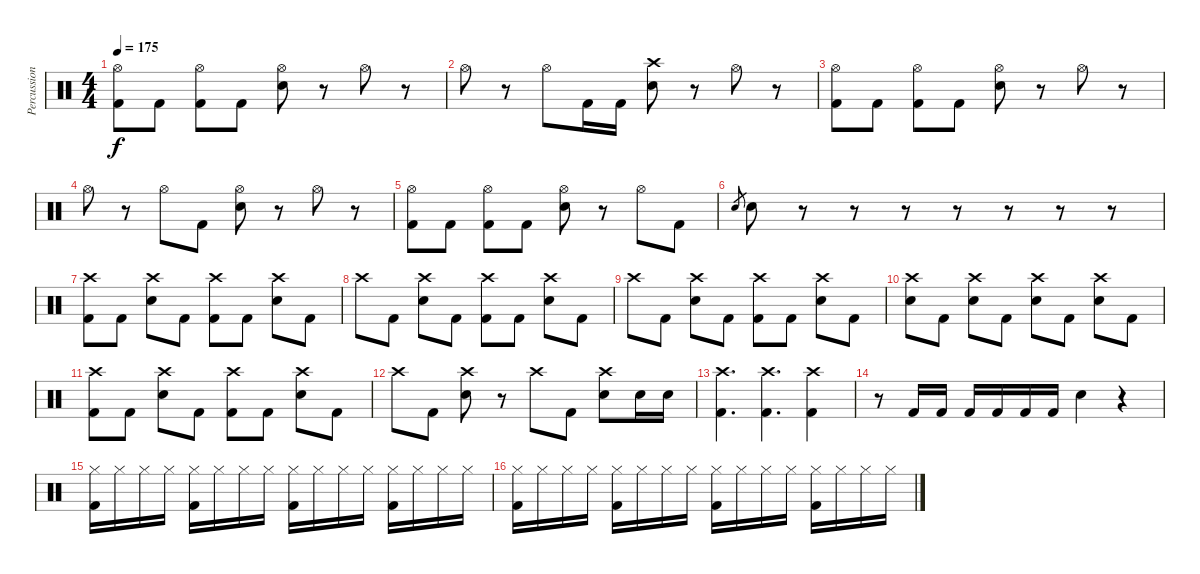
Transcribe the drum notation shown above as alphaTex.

\track ("Percussion" "Percussion") {instrument percussion}
\staff {score}
\articulation defaults
\ts (4 4)
\tempo 175
\clef neutral
\ks c
("Hi-Hat (open)" "Kick (hit) 2").8{dy f} "Kick (hit) 2".8 ("Hi-Hat (open)" "Kick (hit) 2").8 "Kick (hit) 2".8 ("Hi-Hat (open)" "Electric Snare (hit)").8 r.8 "Hi-Hat (open)".8 r.8 |
"Hi-Hat (open)".8 r.8 "Hi-Hat (open)".8 "Kick (hit) 2".16 "Kick (hit) 2".16 ("Crash high (hit)" "Electric Snare (hit)").8 r.8 "Hi-Hat (open)".8 r.8 |
("Hi-Hat (open)" "Kick (hit) 2").8 "Kick (hit) 2".8 ("Hi-Hat (open)" "Kick (hit) 2").8 "Kick (hit) 2".8 ("Hi-Hat (open)" "Electric Snare (hit)").8 r.8 "Hi-Hat (open)".8 r.8 |
"Hi-Hat (open)".8 r.8 "Hi-Hat (open)".8 "Kick (hit) 2".8 ("Hi-Hat (open)" "Electric Snare (hit)").8 r.8 "Hi-Hat (open)".8 r.8 |
("Hi-Hat (open)" "Kick (hit) 2").8 "Kick (hit) 2".8 ("Hi-Hat (open)" "Kick (hit) 2").8 "Kick (hit) 2".8 ("Hi-Hat (open)" "Electric Snare (hit)").8 r.8 "Hi-Hat (open)".8 "Kick (hit) 2".8 |
"Electric Snare (hit)".8{gr} "Electric Snare (hit)".8 r.8 r.8 r.8 r.8 r.8 r.8 r.8 |
("Crash high (hit)" "Kick (hit) 2").8 "Kick (hit) 2".8 ("Crash high (hit)" "Electric Snare (hit)").8 "Kick (hit) 2".8 ("Crash high (hit)" "Kick (hit) 2").8 "Kick (hit) 2".8 ("Crash high (hit)" "Electric Snare (hit)").8 "Kick (hit) 2".8 |
"Crash high (hit)".8 "Kick (hit) 2".8 ("Crash high (hit)" "Electric Snare (hit)").8 "Kick (hit) 2".8 ("Crash high (hit)" "Kick (hit) 2").8 "Kick (hit) 2".8 ("Crash high (hit)" "Electric Snare (hit)").8 "Kick (hit) 2".8 |
"Crash high (hit)".8 "Kick (hit) 2".8 ("Crash high (hit)" "Electric Snare (hit)").8 "Kick (hit) 2".8 ("Crash high (hit)" "Kick (hit) 2").8 "Kick (hit) 2".8 ("Crash high (hit)" "Electric Snare (hit)").8 "Kick (hit) 2".8 |
("Crash high (hit)" "Electric Snare (hit)").8 "Kick (hit) 2".8 ("Crash high (hit)" "Electric Snare (hit)").8 "Kick (hit) 2".8 ("Crash high (hit)" "Electric Snare (hit)").8 "Kick (hit) 2".8 ("Crash high (hit)" "Electric Snare (hit)").8 "Kick (hit) 2".8 |
("Crash high (hit)" "Kick (hit) 2").8 "Kick (hit) 2".8 ("Crash high (hit)" "Electric Snare (hit)").8 "Kick (hit) 2".8 ("Crash high (hit)" "Kick (hit) 2").8 "Kick (hit) 2".8 ("Crash high (hit)" "Electric Snare (hit)").8 "Kick (hit) 2".8 |
"Crash high (hit)".8 "Kick (hit) 2".8 ("Crash high (hit)" "Electric Snare (hit)").8 r.8 "Crash high (hit)".8 "Kick (hit) 2".8 ("Crash high (hit)" "Electric Snare (hit)").8 "Electric Snare (hit)".16 "Electric Snare (hit)".16 |
("Crash high (hit)" "Kick (hit) 2").4{d} ("Crash high (hit)" "Kick (hit) 2").4{d} ("Crash high (hit)" "Kick (hit) 2").4 |
r.8 "Kick (hit) 2".16 "Kick (hit) 2".16 "Kick (hit) 2".16 "Kick (hit) 2".16 "Kick (hit) 2".16 "Kick (hit) 2".16 "Electric Snare (hit)".4 r.4 |
("Hi-Hat (closed)" "Kick (hit) 2").16 "Hi-Hat (closed)".16 "Hi-Hat (closed)".16 "Hi-Hat (closed)".16 ("Hi-Hat (closed)" "Kick (hit) 2").16 "Hi-Hat (closed)".16 "Hi-Hat (closed)".16 "Hi-Hat (closed)".16 ("Hi-Hat (closed)" "Kick (hit) 2").16 "Hi-Hat (closed)".16 "Hi-Hat (closed)".16 "Hi-Hat (closed)".16 ("Hi-Hat (closed)" "Kick (hit) 2").16 "Hi-Hat (closed)".16 "Hi-Hat (closed)".16 "Hi-Hat (closed)".16 |
("Hi-Hat (closed)" "Kick (hit) 2").16 "Hi-Hat (closed)".16 "Hi-Hat (closed)".16 "Hi-Hat (closed)".16 ("Hi-Hat (closed)" "Kick (hit) 2").16 "Hi-Hat (closed)".16 "Hi-Hat (closed)".16 "Hi-Hat (closed)".16 ("Hi-Hat (closed)" "Kick (hit) 2").16 "Hi-Hat (closed)".16 "Hi-Hat (closed)".16 "Hi-Hat (closed)".16 ("Hi-Hat (closed)" "Kick (hit) 2").16 "Hi-Hat (closed)".16 "Hi-Hat (closed)".16 "Hi-Hat (closed)".16
